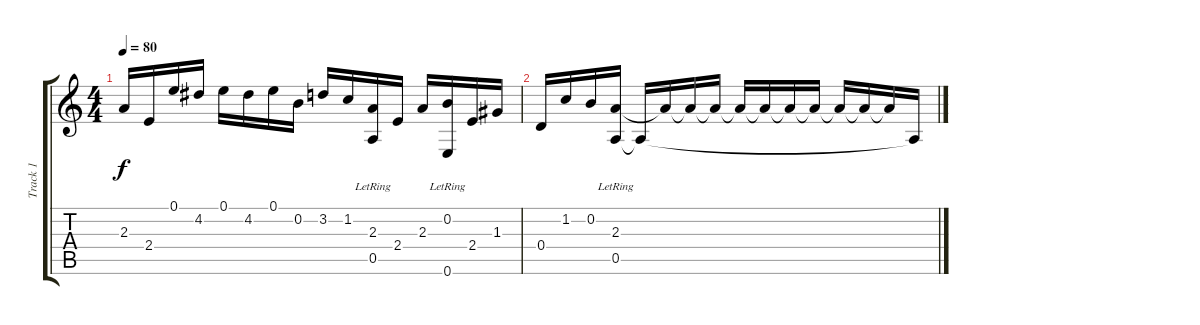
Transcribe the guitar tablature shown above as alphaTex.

\track ("Track 1" "Track 1") {instrument acousticguitarsteel}
\staff {score tabs}
\tuning (E4 B3 G3 D3 A2 E2) {hide}
\ts (4 4)
\tempo 80
\clef g2
\ks c
2.3.16{dy f} 2.4.16 0.1.16 4.2.16 0.1.16 4.2.16 0.1.16 0.2.16 3.2.16 1.2.16 (2.3{lr} 0.5{lr}).16 2.4.16 2.3.16 (0.2{lr} 0.6{lr}).16 2.4.16 1.3.16 |
0.4.16 1.2.16 0.2.16 (2.3{lr} 0.5{lr}).16 0.5{t}.16 2.3{t}.16 2.3{t}.16 2.3{t}.16 2.3{t}.16 2.3{t}.16 2.3{t}.16 2.3{t}.16 2.3{t}.16 2.3{t}.16 2.3{t}.16 0.5{t}.16
